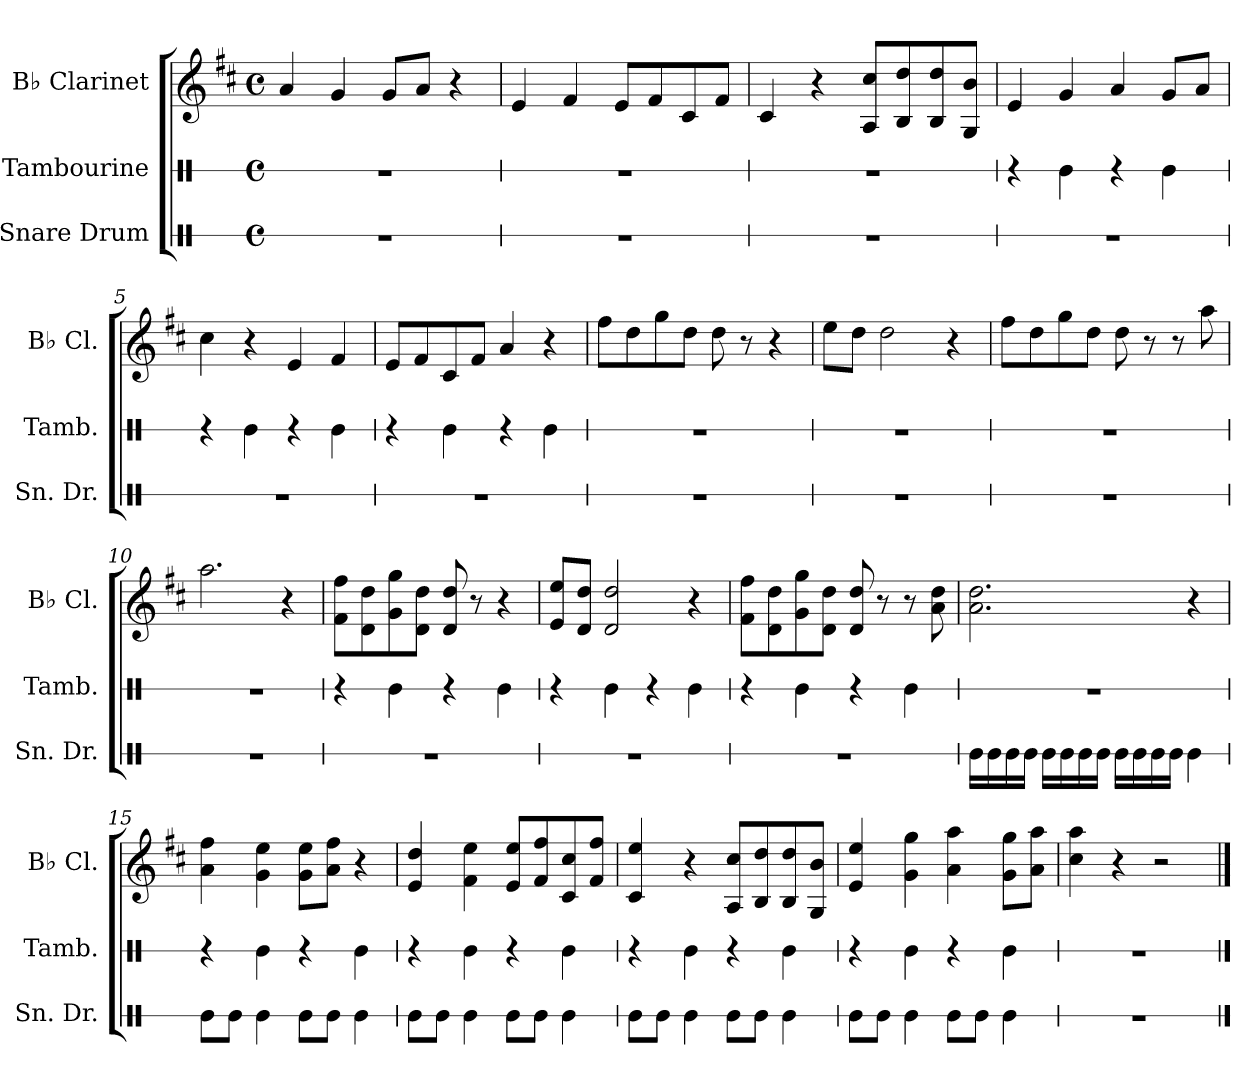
**kern	**kern	**kern
*part3	*part2	*part1
*staff3	*staff2	*staff1
*I"Snare Drum	*I"Tambourine	*I"B♭ Clarinet
*I'Sn. Dr.	*I'Tamb.	*I'B♭ Cl.
*stria1	*stria1	*
*clefX	*clefX	*clefG2
*	*	*ITrd1c2
*k[]	*k[]	*k[]
*M4/4	*M4/4	*M4/4
*met(c)	*met(c)	*met(c)
=1	=1	=1
1r	1r	4g/
.	.	4f/
.	.	8f/L
.	.	8g/J
.	.	4r
=2	=2	=2
1r	1r	4d/
.	.	4e/
.	.	8d/L
.	.	8e/
.	.	8B/
.	.	8e/J
=3	=3	=3
1r	1r	4B/
.	.	4r
.	.	8G/ 8b/L
.	.	8A/ 8cc/
.	.	8A/ 8cc/
.	.	8F/ 8a/J
=4	=4	=4
1r	4r	4d/
.	4Re\	4f/
.	4r	4g/
.	4Re\	8f/L
.	.	8g/J
=5	=5	=5
1r	4r	4b\
.	4Re\	4r
.	4r	4d/
.	4Re\	4e/
=6	=6	=6
1r	4r	8d/L
.	.	8e/
.	4Re\	8B/
.	.	8e/J
.	4r	4g/
.	4Re\	4r
!!LO:LB:g=z
=7	=7	=7
1r	1r	8ee\L
.	.	8cc\
.	.	8ff\
.	.	8cc\J
.	.	8cc\
.	.	8r
.	.	4r
=8	=8	=8
1r	1r	8dd\L
.	.	8cc\J
.	.	2cc\
.	.	4r
=9	=9	=9
1r	1r	8ee\L
.	.	8cc\
.	.	8ff\
.	.	8cc\J
.	.	8cc\
.	.	8r
.	.	8r
.	.	8gg\
=10	=10	=10
1r	1r	2.gg\
.	.	4r
=11	=11	=11
1r	4r	8e\ 8ee\L
.	.	8c\ 8cc\
.	4Re\	8f\ 8ff\
.	.	8c\ 8cc\J
.	4r	8c/ 8cc/
.	.	8r
.	4Re\	4r
=12	=12	=12
1r	4r	8d/ 8dd/L
.	.	8c/ 8cc/J
.	4Re\	2c/ 2cc/
.	4r	.
.	4Re\	4r
!!LO:LB:g=z
=13	=13	=13
1r	4r	8e\ 8ee\L
.	.	8c\ 8cc\
.	4Re\	8f\ 8ff\
.	.	8c\ 8cc\J
.	4r	8c/ 8cc/
.	.	8r
.	4Re\	8r
.	.	8g\ 8cc\
=14	=14	=14
16Re\LL	1r	2.g\ 2.cc\
16Re\	.	.
16Re\	.	.
16Re\JJ	.	.
16Re\LL	.	.
16Re\	.	.
16Re\	.	.
16Re\JJ	.	.
16Re\LL	.	.
16Re\	.	.
16Re\	.	.
16Re\JJ	.	.
4Re\	.	4r
=15	=15	=15
8Re\L	4r	4g\ 4ee\
8Re\J	.	.
4Re\	4Re\	4f\ 4dd\
8Re\L	4r	8f\ 8dd\L
8Re\J	.	8g\ 8ee\J
4Re\	4Re\	4r
=16	=16	=16
8Re\L	4r	4d/ 4cc/
8Re\J	.	.
4Re\	4Re\	4e\ 4dd\
8Re\L	4r	8d/ 8dd/L
8Re\J	.	8e/ 8ee/
4Re\	4Re\	8B/ 8b/
.	.	8e/ 8ee/J
!!LO:LB:g=z
=17	=17	=17
8Re\L	4r	4B/ 4dd/
8Re\J	.	.
4Re\	4Re\	4r
8Re\L	4r	8G/ 8b/L
8Re\J	.	8A/ 8cc/
4Re\	4Re\	8A/ 8cc/
.	.	8F/ 8a/J
=18	=18	=18
8Re\L	4r	4d/ 4dd/
8Re\J	.	.
4Re\	4Re\	4f\ 4ff\
8Re\L	4r	4g\ 4gg\
8Re\J	.	.
4Re\	4Re\	8f\ 8ff\L
.	.	8g\ 8gg\J
=19	=19	=19
1r	1r	4b\ 4gg\
.	.	4r
.	.	2r
==	==	==
*-	*-	*-
